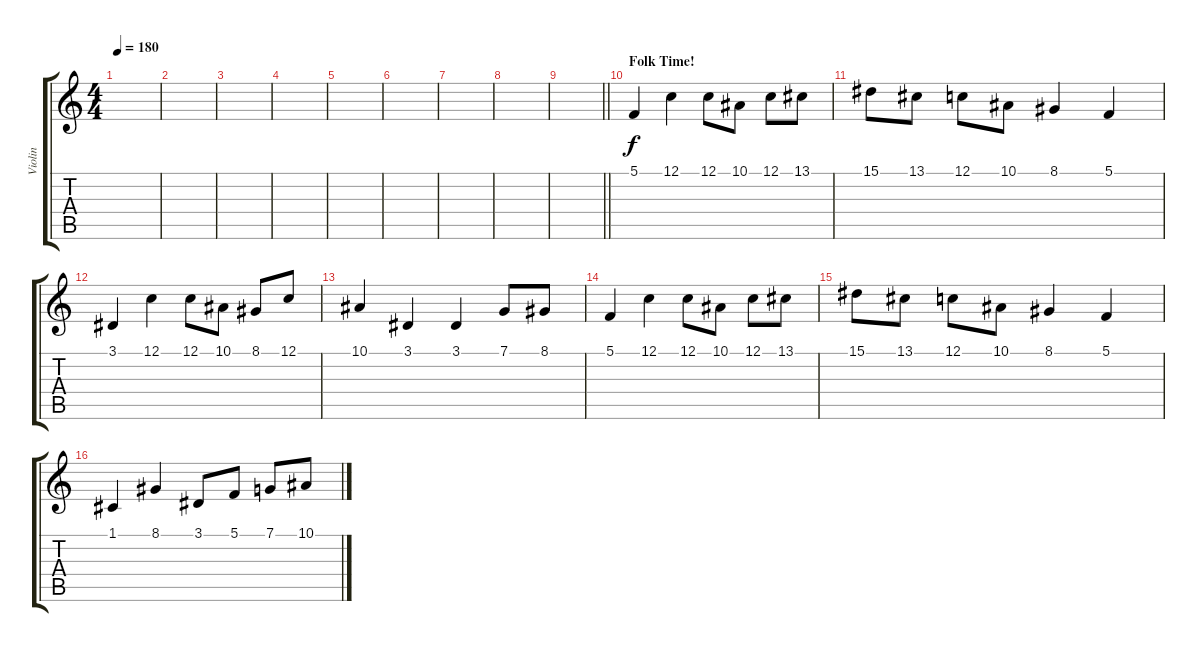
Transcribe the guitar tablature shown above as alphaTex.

\track ("Violin" "Violin") {instrument violin}
\staff {score tabs}
\tuning (C4 G3 Eb3 Bb2 F2 C2) {hide}
\ts (4 4)
\tempo 180
\clef g2
\ks c
|
|
|
|
|
|
|
|
\barLineRight lightlight
|
\section ("" "Folk Time!")
5.1.4 12.1.4 12.1.8 10.1.8 12.1.8 13.1.8 |
15.1.8 13.1.8 12.1.8 10.1.8 8.1.4 5.1.4 |
3.1.4 12.1.4 12.1.8 10.1.8 8.1.8 12.1.8 |
10.1.4 3.1.4 3.1.4 7.1.8 8.1.8 |
5.1.4 12.1.4 12.1.8 10.1.8 12.1.8 13.1.8 |
15.1.8 13.1.8 12.1.8 10.1.8 8.1.4 5.1.4 |
1.1.4 8.1.4 3.1.8 5.1.8 7.1.8 10.1.8
